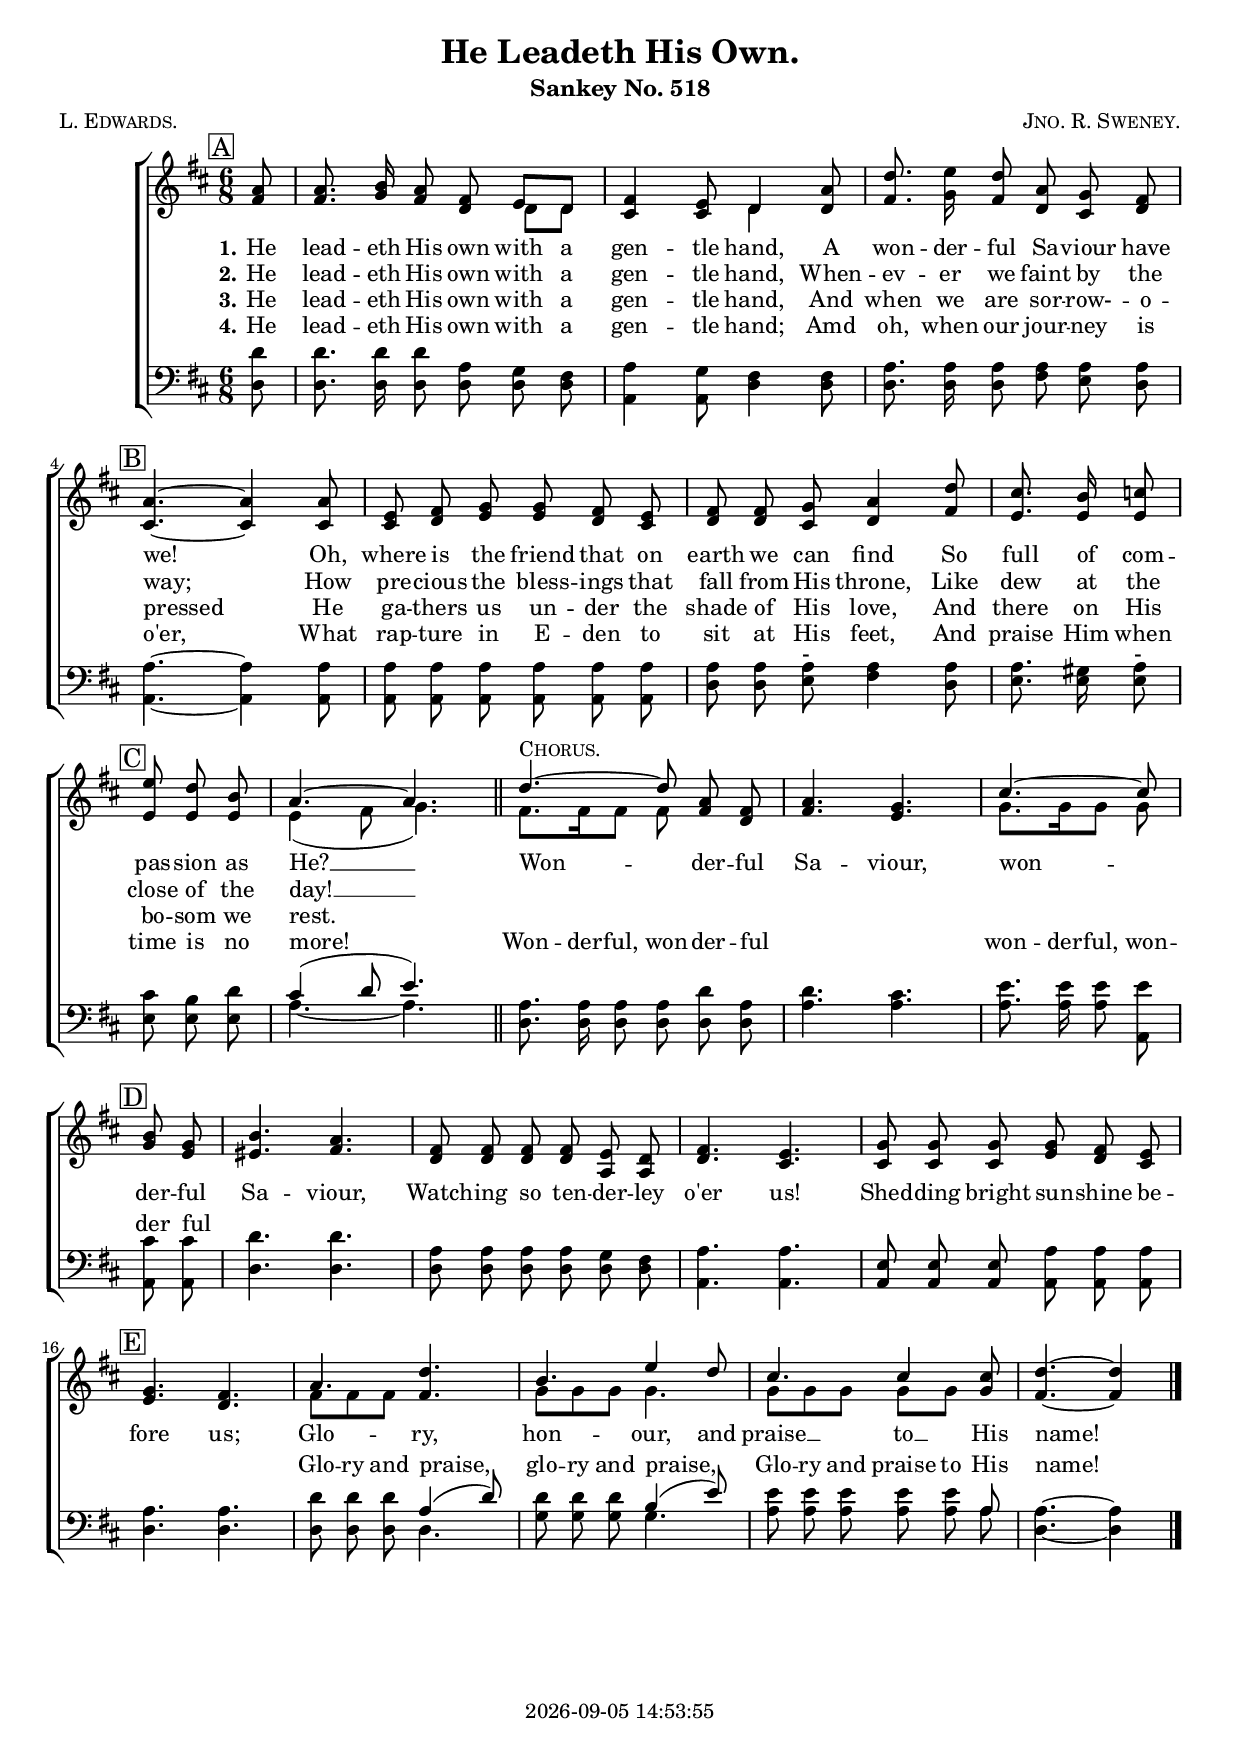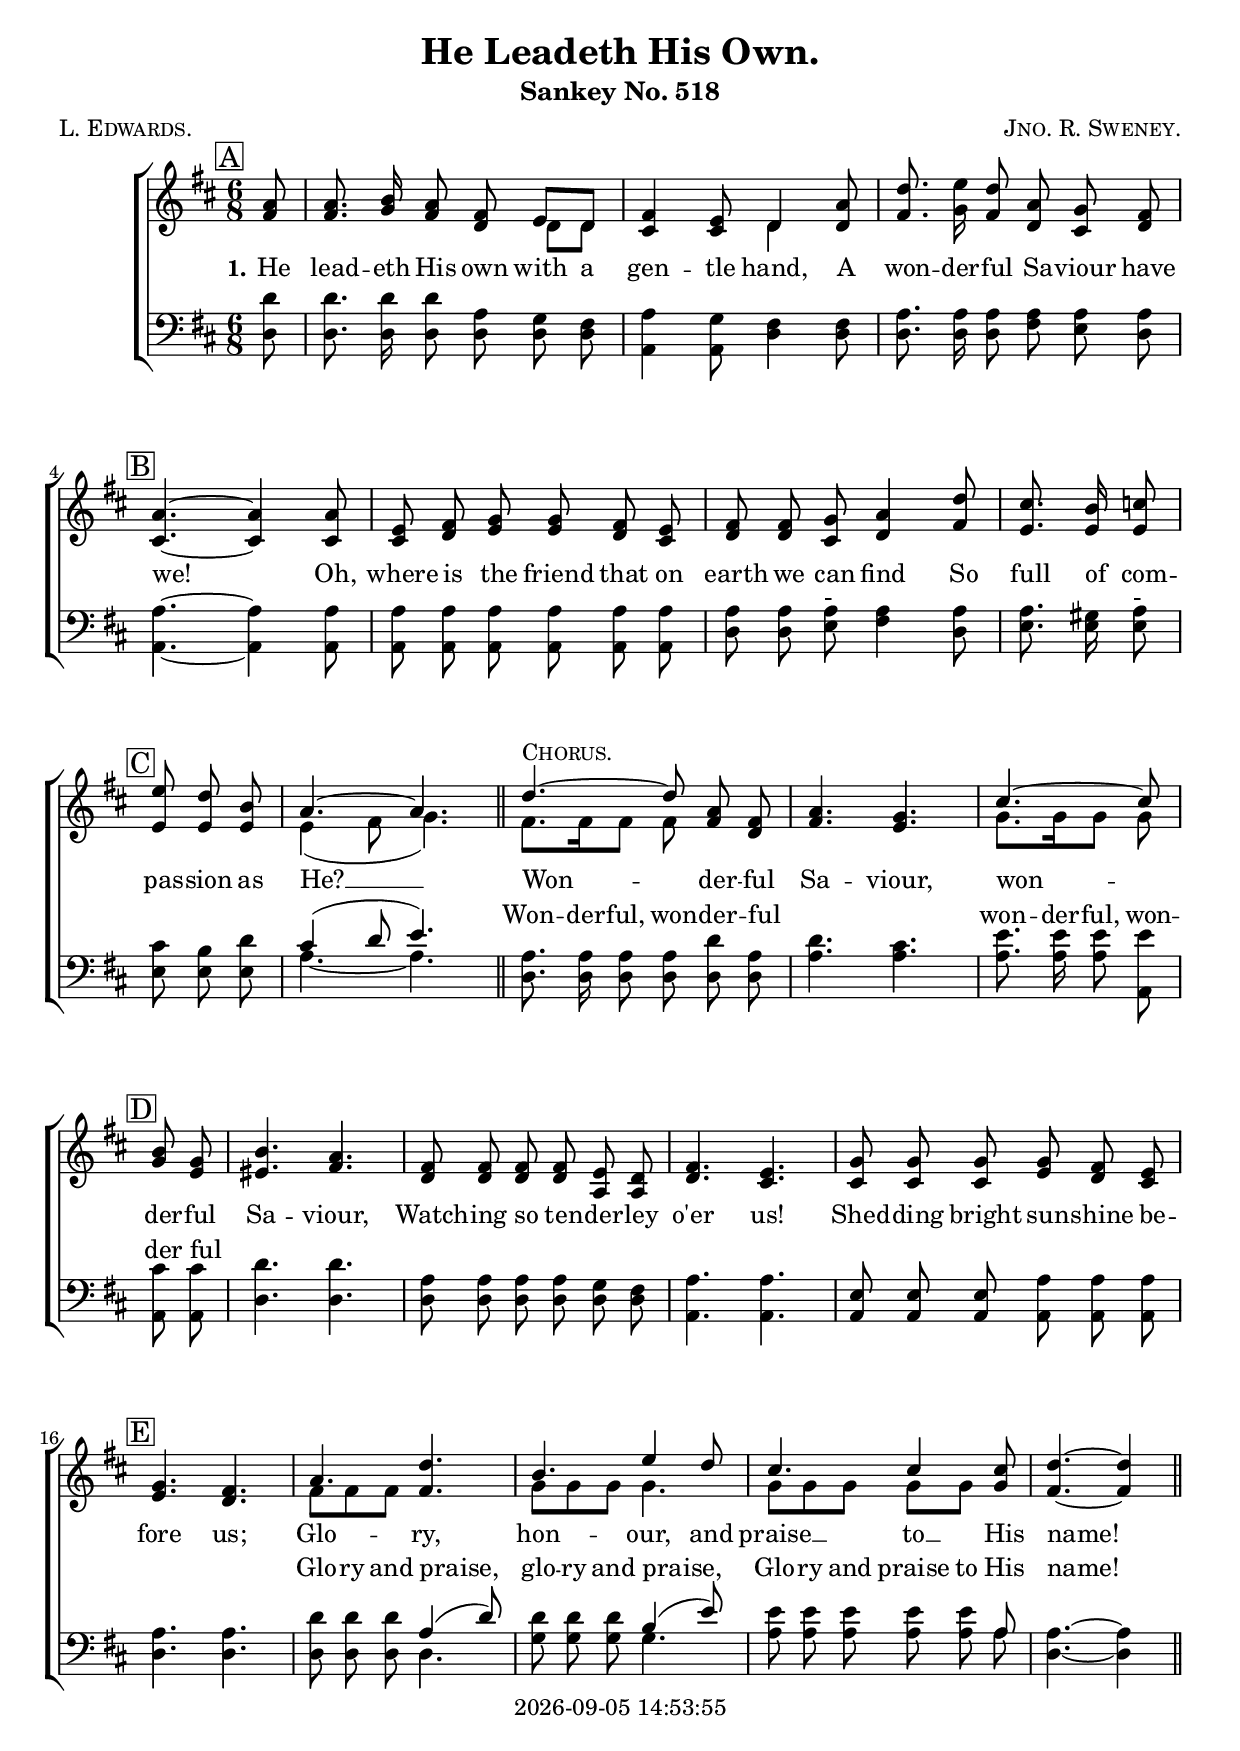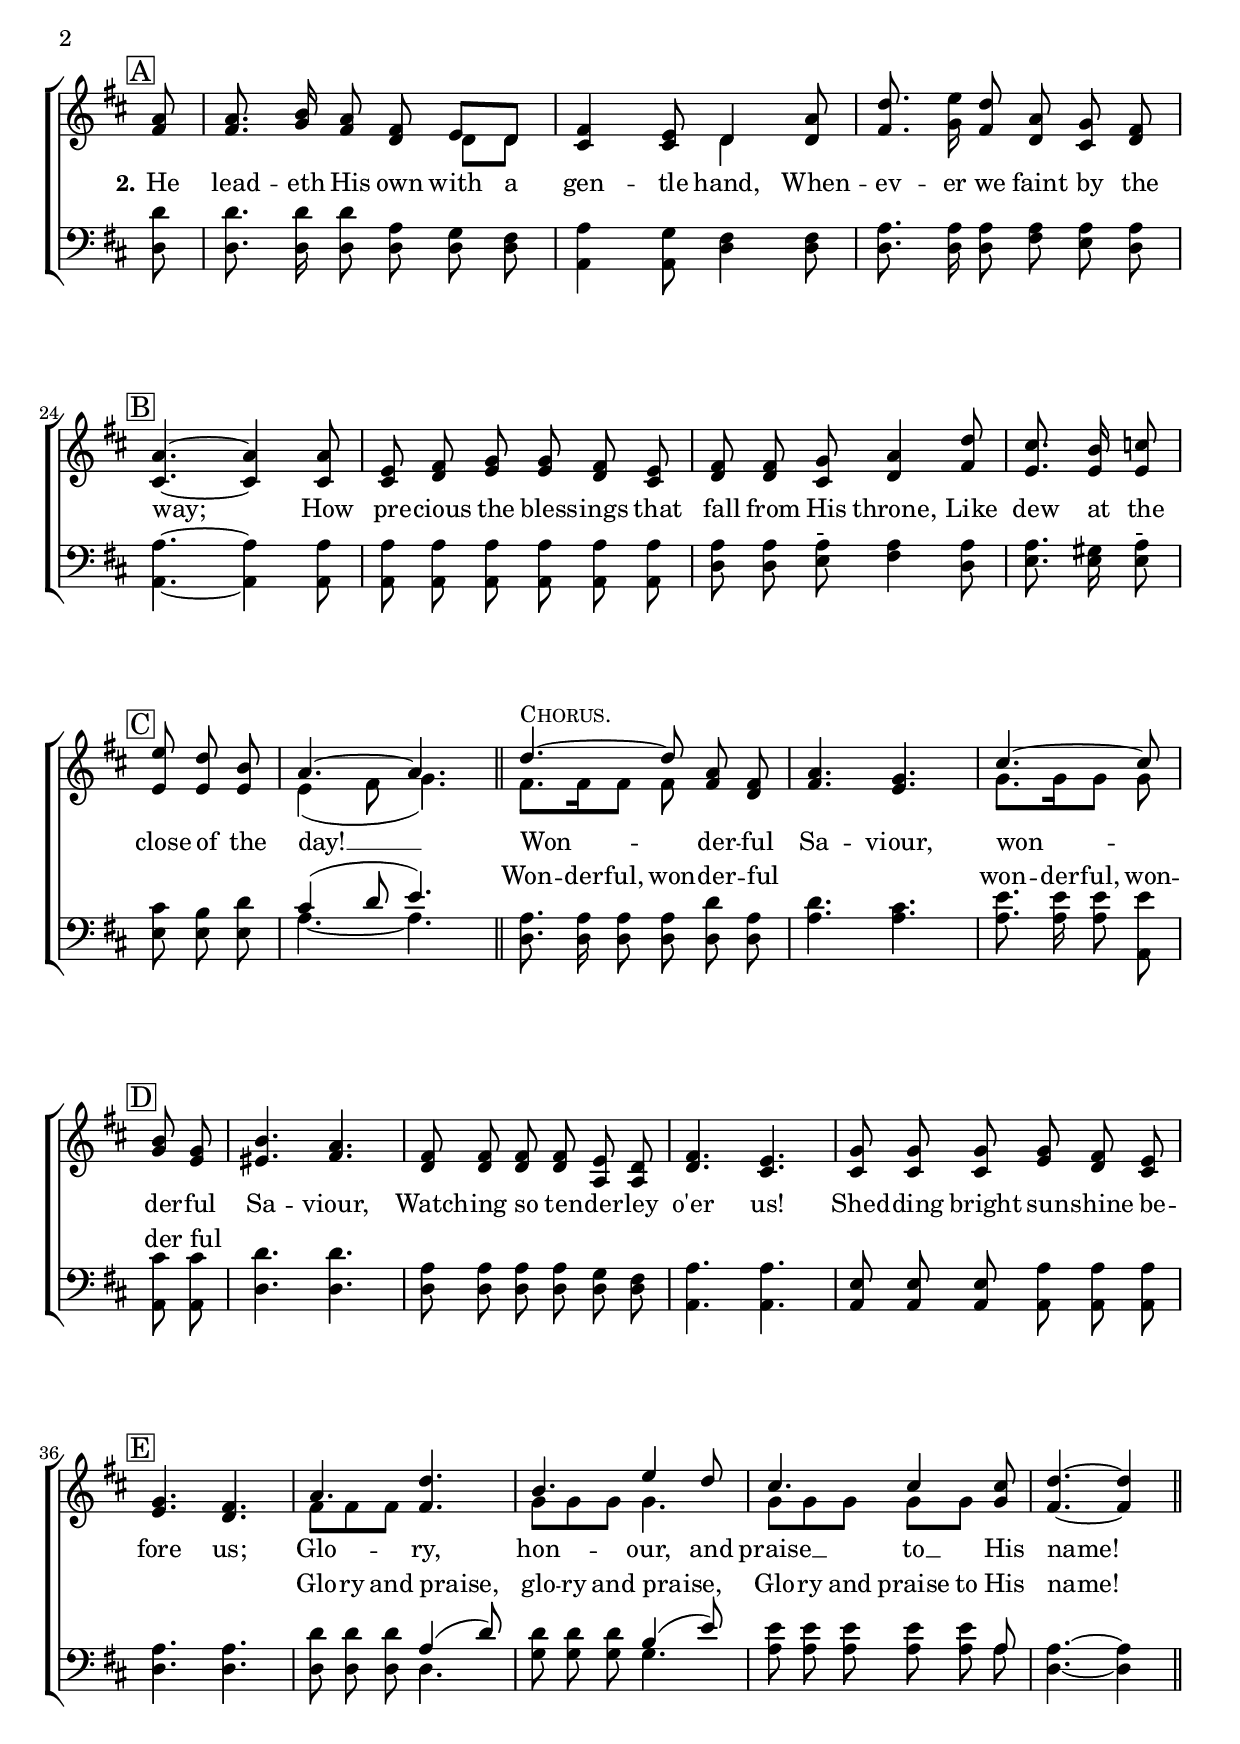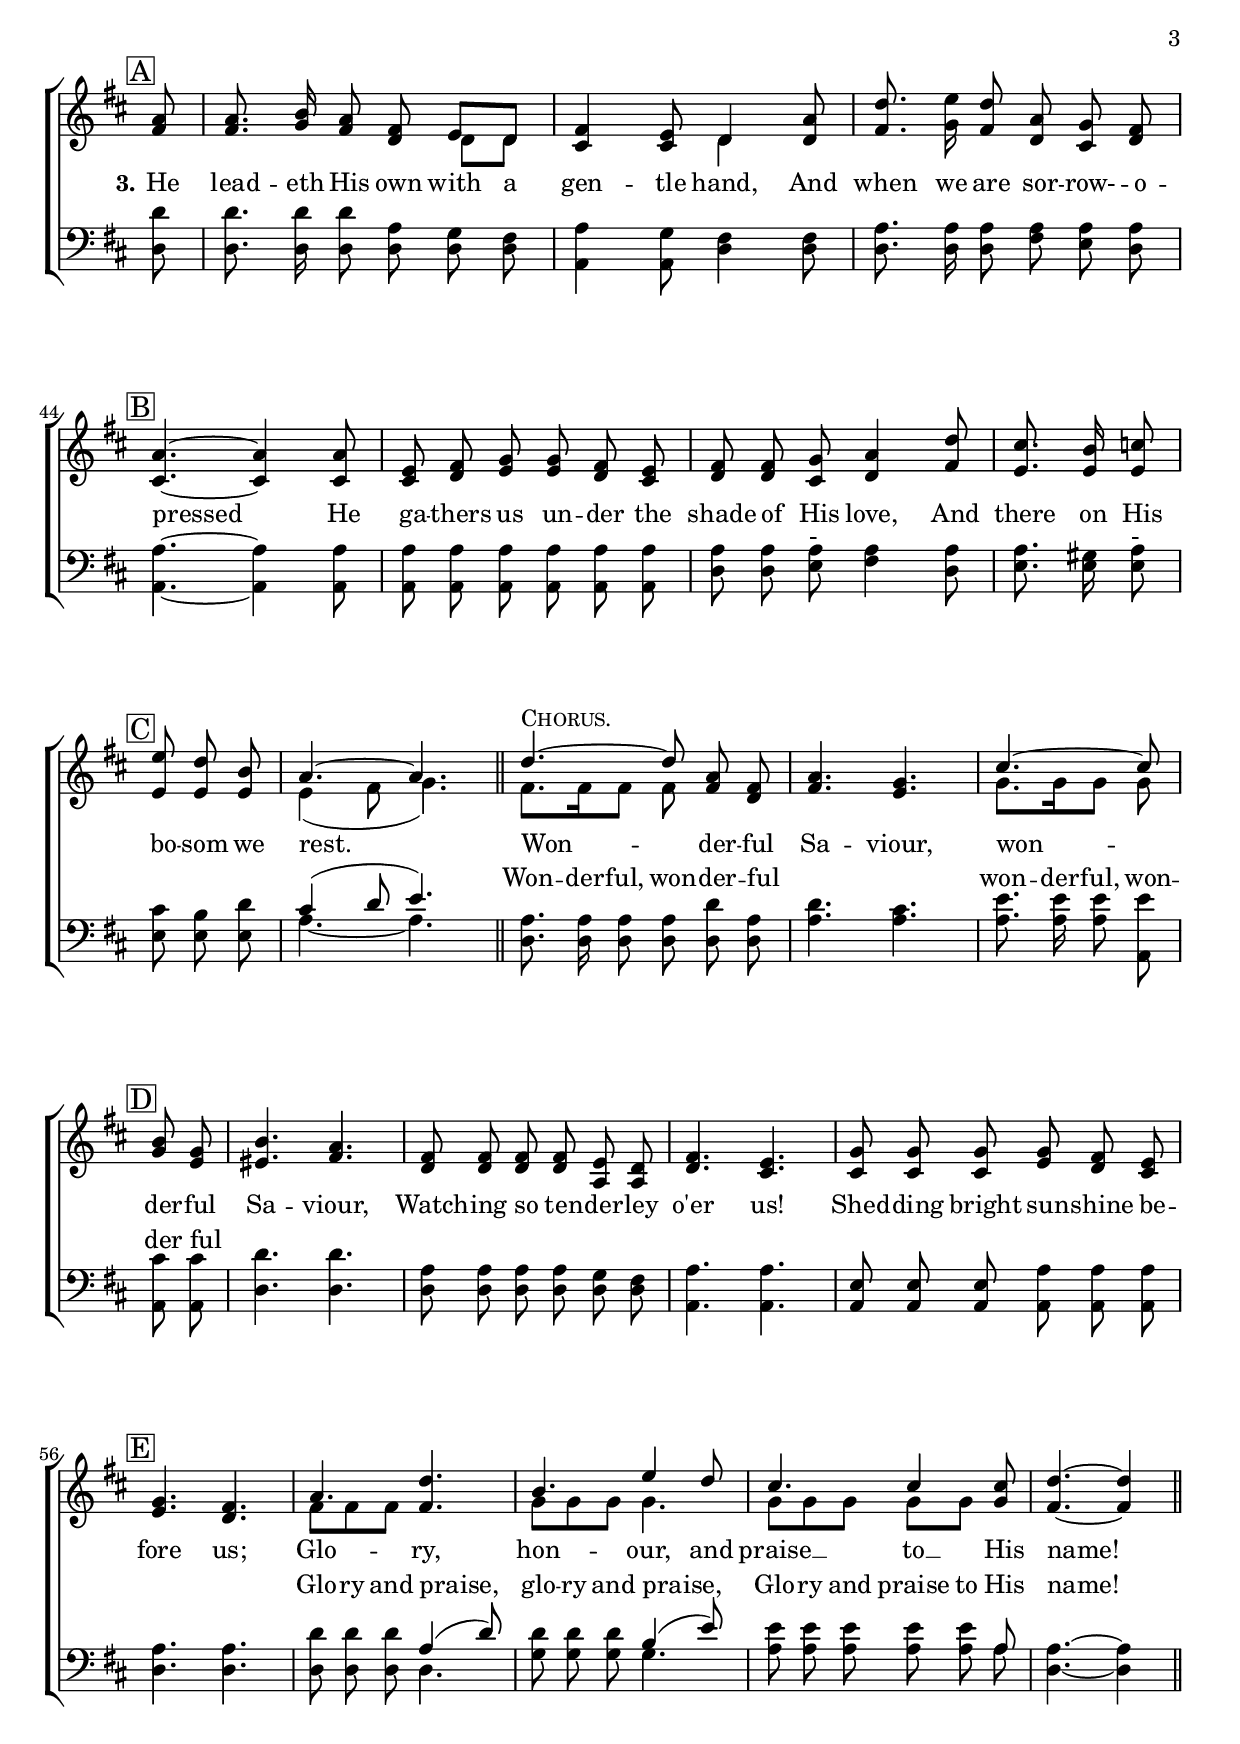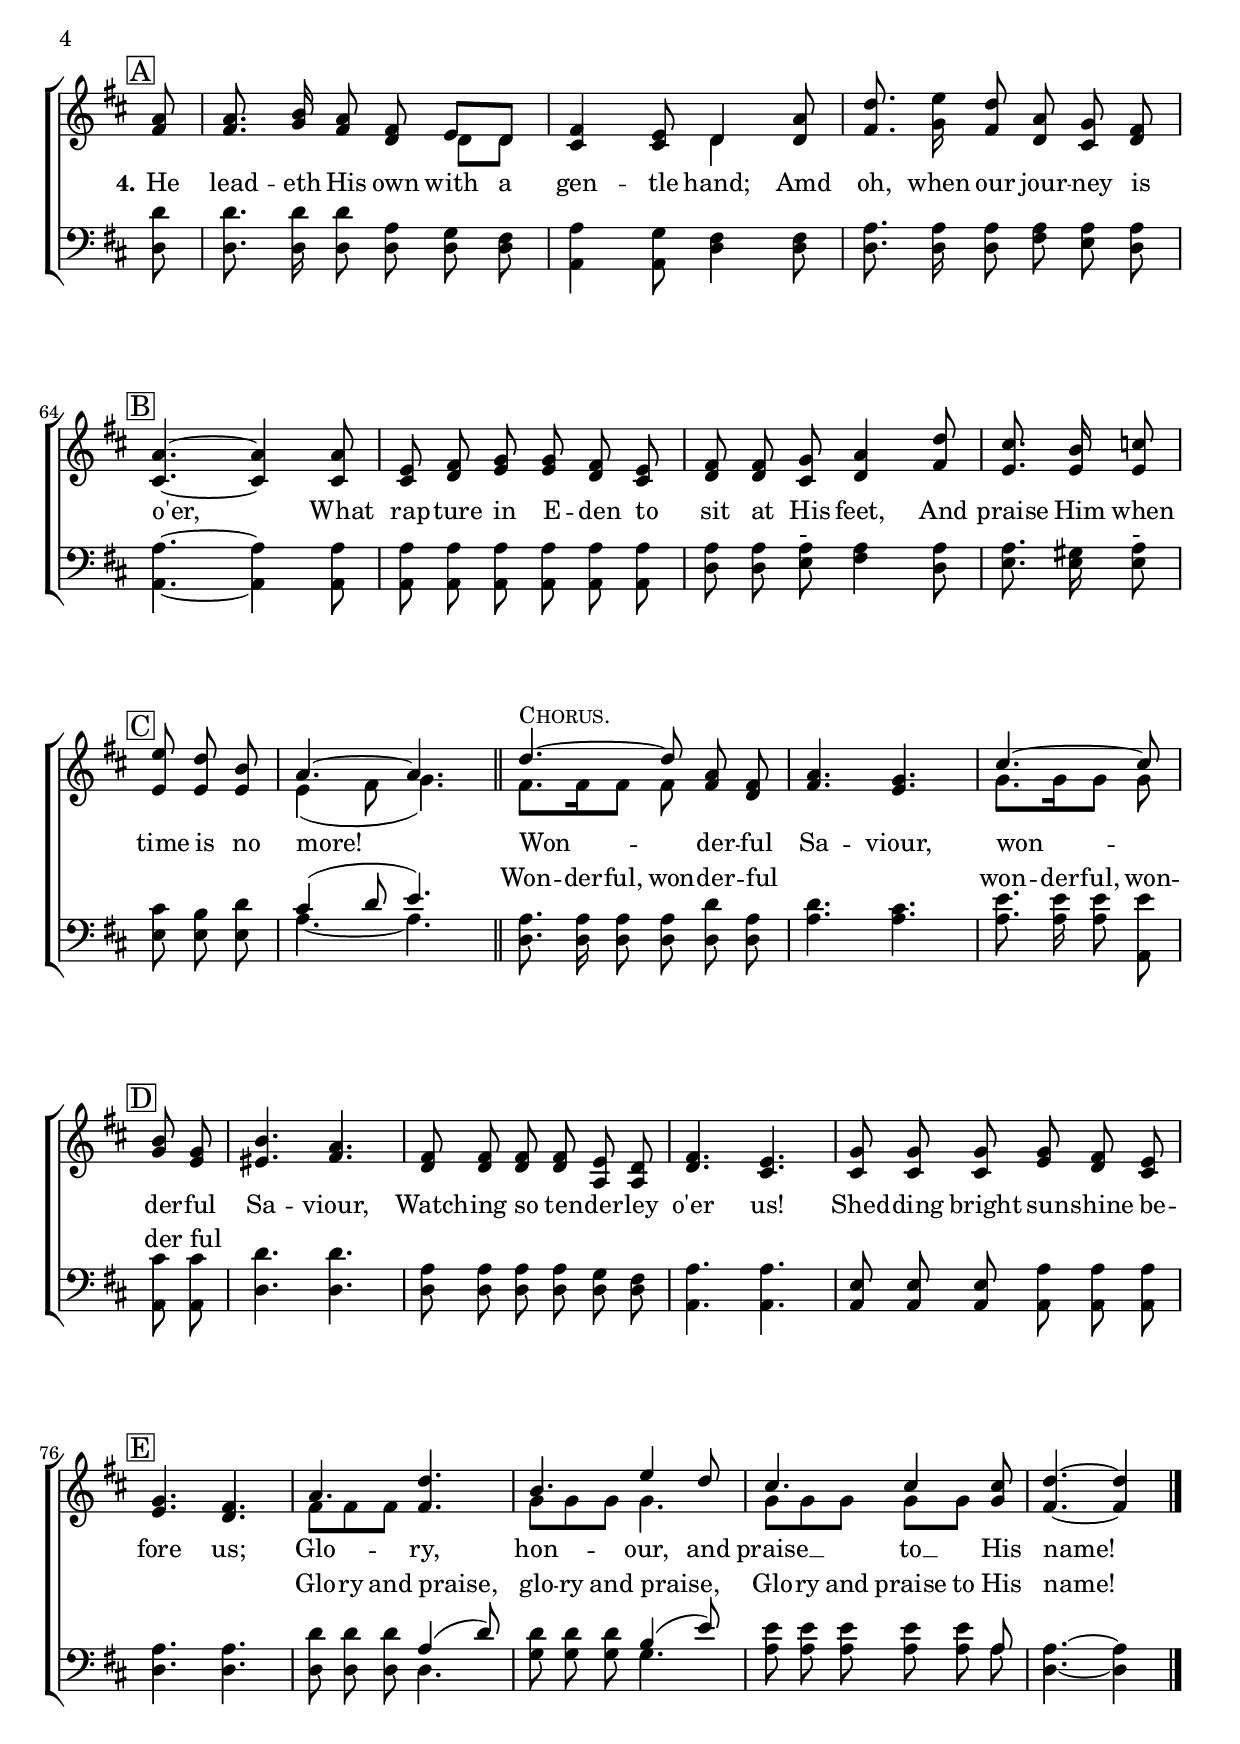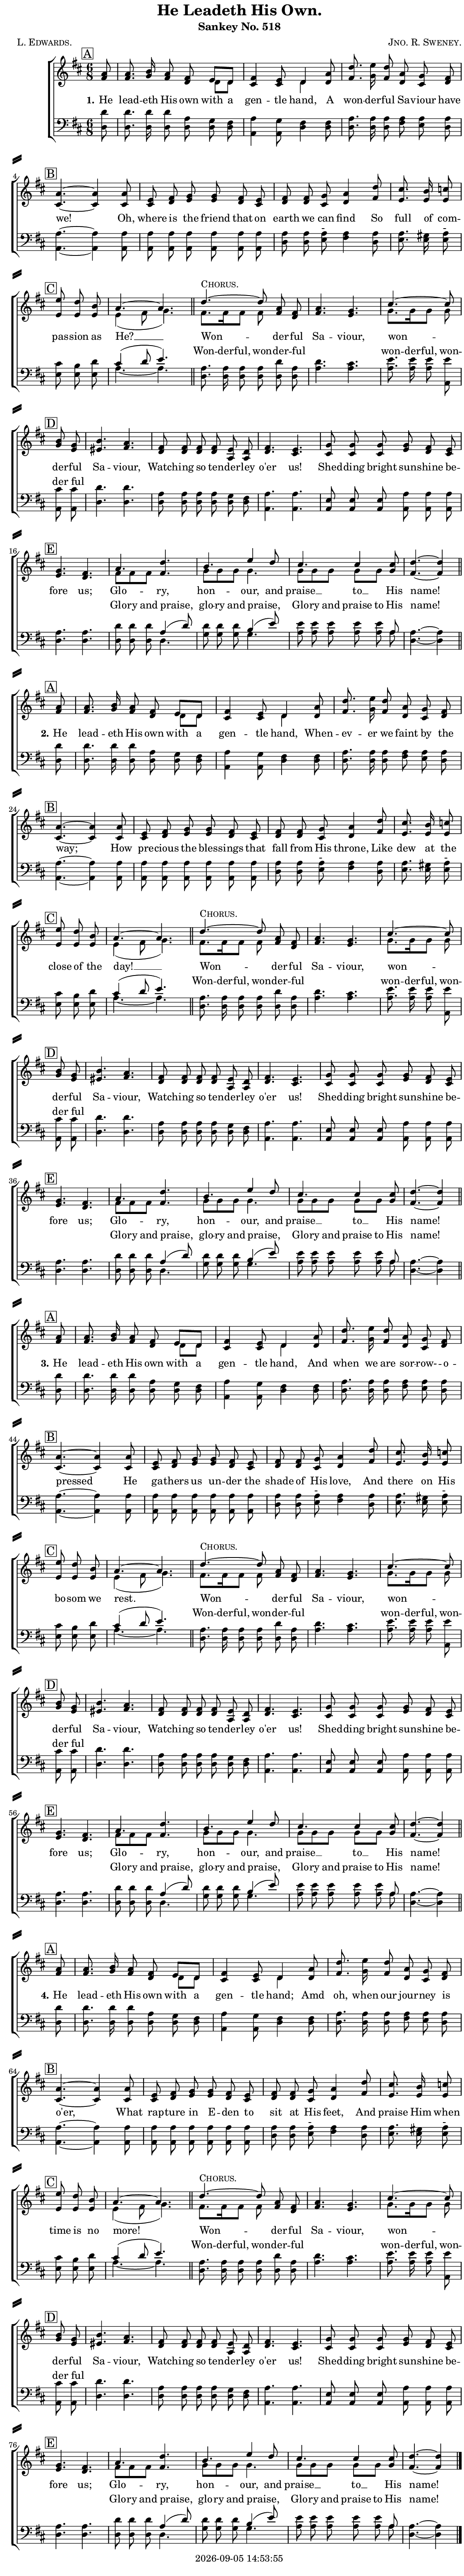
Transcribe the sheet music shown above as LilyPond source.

\version "2.22.1"

\include "articulate.ly"

today = #(strftime "%Y-%m-%d %H:%M:%S" (localtime (current-time)))

\header {
% centered at top
%  dedication  = "dedication"
  title       = "He Leadeth His Own."
  subtitle    = "Sankey No. 518"
%  subsubtitle = "Sankey 880 No. "
%  instrument  = "instrument"
  
% arrangement of following lines:
%
%  poet    composer
%  meter   arranger
%  piece       opus

  composer    = \markup\smallCaps "Jno. R. Sweney."
%  arranger    = "arranger"
%  opus        = "opus"

  poet        = \markup\smallCaps "L. Edwards."
%  meter       = \markup\smallCaps "meter"
%  piece       = \markup\smallCaps "piece"

% centered at bottom
% tagline     = "tagline" % default lilypond version
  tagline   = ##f
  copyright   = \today
}

global = {
  \key d \major
  \time 6/8
  \partial 8
}

RehearsalTrack = {
% \set Score.currentBarNumber = #5
  \mark \markup { \box "A" } s8  s2.*3
  \mark \markup { \box "B" }     s2.*3 s4.
  \mark \markup { \box "C" } s4. s2.*3 s2
  \mark \markup { \box "D" } s4  s2.*4
  \mark \markup { \box "E" }     s2.*4 s4. s4
}

TempoTrack = {
  \set Score.tempoHideNote = ##t
  \tempo 4=120
}

nl = { \bar "||" \break }

soprano = \relative {
  \autoBeamOff
  a'8 | 8. b16 a8 fis e d | fis4 e8 d4 a'8 | d8. e16 d8 a g fis |
  a4.~4 8 | e fis g g fis e | fis fis g a4 d8 | cis8. b16 c8 \bar "|" \break e d b |
  a4.~4. \bar "||" | d4.^\markup\smallCaps Chorus. ~8 a fis | a4. g | cis4.~8 \bar "|" \break b g |
  b4. a | fis8 8 8 8 e d | fis4. e | g8 8 8 8 fis e |
  g4. fis | a d | b e4 d8 | cis4. 4 8 | d4.~4
}

alto = \relative {
  \autoBeamOff
  fis'8 | 8. g16 fis8 d d d | cis4 8 d4 8 | fis8. g16 fis8 d cis d |
  cis4.~4 8 | 8 d e e d cis | d d cis d4 fis8 | e8. 16 8 8 8 8 |
  e4(fis8 g4.) | fis8. 16 8 8 8 d | fis4. e | g8. 16 8 8 8 e |
  eis4. fis | d8 8 8 8 a a | d4. cis | 8 8 8 e d cis |
  e4. d | fis8 8 8 4. | g8 8 8 4. | 8 8 8 8 8 8 | fis4.~4
}

tenor = \relative {
  \autoBeamOff
  d'8 | 8. 16 8 a g fis | a4 g8 fis4 8 | a8. 16 8 8 8 8 |
  a4.~4 8 | 8 8 8 8 8 8 | 8 8 8 4 8 | 8. gis16 a8  cis b d |
  cis4(d8 e4.) | a,8. 16 8 8 d a | d4. cis | e8. 16 8 8 cis8 8 |
  d4. 4. | a8 8 8 8 g fis | a4. 4. | e8 8 8 a a a |
  a4. 4. | d8 8 8 a4(d8) | 8 8 8 b4(e8) | 8 8 8 8 8 a, | 4.~4
}

bass = \relative {
  \autoBeamOff
  d8 | 8. 16 8 8 8 8 | a4 8 d4 8 | 8. 16 8 fis e d |
  a4.~4 8 | 8 8 8 8 8 8 | d d e fis4 d8 | e8. 16 8 8 8 8 |
  a4.~4. | d,8. 16 8 8 8 8 | a'4. 4. | 8. 16 8 a,8 8 8 |
  d4. 4. | 8 8 8 8 8 8 | a4. 4. | 8 8 8 8 8 8 |
  d4. 4. | 8 8 8 4. | g8 8 8 4. | a8 8 8 8 8 8 | d,4.~4
}

nom  = {   \set ignoreMelismata = ##t }
yesm = { \unset ignoreMelismata       }

chorus = \lyricmode {
  Won -- der -- ful Sa -- viour,
  won -- der -- ful Sa -- viour,
  Watch -- ing so ten -- der -- ley o'er us!
  Shed -- ding bright sun -- shine be -- fore us;
  Glo -- ry, hon -- our, and praise __ to __ His name!
}

chorusMen = \lyricmode {
  _ _ _ _ _ _ _ _ _ _
  _ _ _ _ _ _ _ _
  _ _ _ _ _ _ _ _ _ - _
  _ _ _ - _ _ _ _
  Won -- der -- ful, won -- der -- ful _ _
  won -- der -- ful, won -- der ful _ _
  _ _ _ _ _ _ _ _
  _ _ _ _ _ _ _ _
  Glo -- ry and praise, glo -- ry and praise,
  Glo -- ry and praise to His name!
}

verses = 4

wordsOne = \lyricmode {
  \set stanza = "1."
  He lead -- eth His own with a gen -- tle hand,
  A won -- der -- ful Sa -- viour have we!
  Oh, where is the friend that on earth we can find
  So full of com -- pas -- sion as He? __
}
  
wordsTwo = \lyricmode {
  \set stanza = "2."
  He lead -- eth His own with a gen -- tle hand,
  When -- ev -- er we faint by the way;
  How pre -- cious the bless -- ings that fall from His throne,
  Like dew at the close of the day! __
}
  
wordsThree = \lyricmode {
  \set stanza = "3."
  He lead -- eth His own with a gen -- tle hand,
  And when we are sor -- row- -- o -- pressed
  He ga -- thers us un -- der the shade of His love,
  And there on His bo -- som we rest.
}
  
wordsFour = \lyricmode {
  \set stanza = "4."
  He lead -- eth His own with a gen -- tle hand;
  Amd oh, when our jour -- ney is o'er,
  What rap -- ture in E -- den to sit at His feet,
  And praise Him when time is no more!
}
  
wordsMidi = \lyricmode {
  \set stanza = "1."
  "He " lead "eth " "His " "own " "with " "a " gen "tle " "hand, "
  "\nA " won der "ful " Sa "viour " "have " "we! "
  "\nOh, " "where " "is " "the " "friend " "that " "on " "earth " "we " "can " "find "
  "\nSo " "full " "of " com pas "sion " "as " "He? " 
  "\nWon" der "ful " Sa "viour, "
  "\nwon" der "ful " Sa "viour, "
  "\nWatch" "ing " "so " ten der "ley " "o'er " "us! "
  "\nShed" "ding " "bright " sun "shine " be "fore " "us; "
  "\nGlo" "ry, " hon "our, " "and " "praise "  "to "  "His " "name!\n"

  \set stanza = "2."
  "\nHe " lead "eth " "His " "own " "with " "a " gen "tle " "hand, "
  "\nWhen" ev "er " "we " "faint " "by " "the " "way; "
  "\nHow " pre "cious " "the " bless "ings " "that " "fall " "from " "His " "throne, "
  "\nLike " "dew " "at " "the " "close " "of " "the " "day! " 
  "\nWon" der "ful " Sa "viour, "
  "\nwon" der "ful " Sa "viour, "
  "\nWatch" "ing " "so " ten der "ley " "o'er " "us! "
  "\nShed" "ding " "bright " sun "shine " be "fore " "us; "
  "\nGlo" "ry, " hon "our, " "and " "praise "  "to "  "His " "name!\n"

  \set stanza = "3."
  "\nHe " lead "eth " "His " "own " "with " "a " gen "tle " "hand, "
  "\nAnd " "when " "we " "are " sor row- o "pressed "
  "\nHe " ga "thers " "us " un "der " "the " "shade " "of " "His " "love, "
  "\nAnd " "there " "on " "His " bo "som " "we " "rest. "
  "\nWon" der "ful " Sa "viour, "
  "\nwon" der "ful " Sa "viour, "
  "\nWatch" "ing " "so " ten der "ley " "o'er " "us! "
  "\nShed" "ding " "bright " sun "shine " be "fore " "us; "
  "\nGlo" "ry, " hon "our, " "and " "praise "  "to "  "His " "name!\n"

  \set stanza = "4."
  "\nHe " lead "eth " "His " "own " "with " "a " gen "tle " "hand; "
  "\nAmd " "oh, " "when " "our " jour "ney " "is " "o'er, "
  "\nWhat " rap "ture " "in " E "den " "to " "sit " "at " "His " "feet, "
  "\nAnd " "praise " "Him " "when " "time " "is " "no " "more! "
  "\nWon" der "ful " Sa "viour, "
  "\nwon" der "ful " Sa "viour, "
  "\nWatch" "ing " "so " ten der "ley " "o'er " "us! "
  "\nShed" "ding " "bright " sun "shine " be "fore " "us; "
  "\nGlo" "ry, " hon "our, " "and " "praise "  "to "  "His " "name! "
}

wordsMidiMen = \lyricmode {
  \set stanza = "1."
  "He " lead "eth " "His " "own " "with " "a " gen "tle " "hand, "
  "\nA " won der "ful " Sa "viour " "have " "we! "
  "\nOh, " "where " "is " "the " "friend " "that " "on " "earth " "we " "can " "find "
  "\nSo " "full " "of " com pas "sion " "as " "He? " 
  "\nWon" der "ful, " won der "ful " Sa "viour, "
  "\nwon" der "ful, " won der "ful " Sa "viour, "
  "\nWatch" "ing " "so " ten der "ley " "o'er " "us! "
  "\nShed" "ding " "bright " sun "shine " be "fore " "us; "
  "\nGlo" "ry, " "and " "praise, " glo "ry, " "and " "praise, "
  "\nGlo" "ry " "and " "praise " "to " "His " "name!\n"

  \set stanza = "2."
  "\nHe " lead "eth " "His " "own " "with " "a " gen "tle " "hand, "
  "\nWhen" ev "er " "we " "faint " "by " "the " "way; "
  "\nHow " pre "cious " "the " bless "ings " "that " "fall " "from " "His " "throne, "
  "\nLike " "dew " "at " "the " "close " "of " "the " "day! " 
  "\nWon" der "ful, " won der "ful " Sa "viour, "
  "\nwon" der "ful, " won der "ful " Sa "viour, "
  "\nWatch" "ing " "so " ten der "ley " "o'er " "us! "
  "\nShed" "ding " "bright " sun "shine " be "fore " "us; "
  "\nGlo" "ry, " "and " "praise, " glo "ry, " "and " "praise, "
  "\nGlo" "ry " "and " "praise " "to " "His " "name!\n"

  \set stanza = "3."
  "\nHe " lead "eth " "His " "own " "with " "a " gen "tle " "hand, "
  "\nAnd " "when " "we " "are " sor row- o "pressed "
  "\nHe " ga "thers " "us " un "der " "the " "shade " "of " "His " "love, "
  "\nAnd " "there " "on " "His " bo "som " "we " "rest. "
  "\nWon" der "ful, " won der "ful " Sa "viour, "
  "\nwon" der "ful, " won der "ful " Sa "viour, "
  "\nWatch" "ing " "so " ten der "ley " "o'er " "us! "
  "\nShed" "ding " "bright " sun "shine " be "fore " "us; "
  "\nGlo" "ry, " "and " "praise, " glo "ry, " "and " "praise, "
  "\nGlo" "ry " "and " "praise " "to " "His " "name!\n"

  \set stanza = "4."
  "\nHe " lead "eth " "His " "own " "with " "a " gen "tle " "hand; "
  "\nAmd " "oh, " "when " "our " jour "ney " "is " "o'er, "
  "\nWhat " rap "ture " "in " E "den " "to " "sit " "at " "His " "feet, "
  "\nAnd " "praise " "Him " "when " "time " "is " "no " "more! "
  "\nWon" der "ful, " won der "ful " Sa "viour, "
  "\nwon" der "ful, " won der "ful " Sa "viour, "
  "\nWatch" "ing " "so " ten der "ley " "o'er " "us! "
  "\nShed" "ding " "bright " sun "shine " be "fore " "us; "
  "\nGlo" "ry, " "and " "praise, " glo "ry, " "and " "praise, "
  "\nGlo" "ry " "and " "praise " "to " "His " "name! "
}

\book {
  \bookOutputSuffix "midi-sop"
  \score {
%    \articulate
        \new ChoirStaff <<
                                % Soprano staff
          \new Staff = soprano
          <<
            \new Voice { \repeat unfold \verses \TempoTrack     }
            \new Voice { \global \repeat unfold \verses \soprano \bar "|." }
            \addlyrics \wordsMidi
          >>
                                % Alto staff
          \new Staff = alto
          <<
            \new Voice { \global \repeat unfold \verses { \alto \nl } \bar "|." }
          >>
                                % Tenor staff
          \new Staff = tenor
          <<
            \clef "treble_8"
            \new Voice { \global \repeat unfold \verses \tenor }
          >>
                                % Bass staff
          \new Staff = bass
          <<
            \clef "bass"
            \new Voice { \global \repeat unfold \verses \bass }
          >>
        >>
    \midi {}
  }
}

\book {
  \bookOutputSuffix "midi"
  \score {
%    \articulate
        \new ChoirStaff <<
                                % Soprano staff
          \new Staff = soprano
          <<
            \new Voice { \repeat unfold \verses \TempoTrack     }
            \new Voice { \global \repeat unfold \verses \soprano \bar "|." }
          >>
                                % Alto staff
          \new Staff = alto
          <<
            \new Voice { \global \repeat unfold \verses { \alto \nl } \bar "|." }
          >>
                                % Tenor staff
          \new Staff = tenor
          <<
            \clef "treble_8"
            \new Voice { \global \repeat unfold \verses \tenor }
            \addlyrics \wordsMidiMen
          >>
                                % Bass staff
          \new Staff = bass
          <<
            \clef "bass"
            \new Voice { \global \repeat unfold \verses \bass }
          >>
        >>
    \midi {}
  }
}

#(set-global-staff-size 18)

\book {
  \bookOutputSuffix "repeat"
  \score {
        \new ChoirStaff <<
                                  % Joint soprano/alto staff
          \new Staff = women \with { printPartCombineTexts = ##f }
          <<
            \new Voice \RehearsalTrack
            \new Voice \TempoTrack
            \new NullVoice = "aligner" \soprano
            \new Voice \partCombine #'(2 . 88) { \global \soprano \bar "|." } { \global \alto }
            \new Lyrics \lyricsto "aligner" { \wordsOne \chorus }
            \new Lyrics \lyricsto "aligner"   \wordsTwo
            \new Lyrics \lyricsto "aligner"   \wordsThree
            \new Lyrics \lyricsto "aligner"   \wordsFour
          >>
                                  % Joint tenor/bass staff
          \new Staff = men \with { printPartCombineTexts = ##f }
          <<
            \clef "bass"
            \new Voice \partCombine #'(2 . 88) { \global \tenor } { \global \bass }
            \new NullVoice = alignerT { \tenor }
          >>
          \new Lyrics \with {alignAboveContext = men} \lyricsto alignerT \chorusMen
        >>
    \layout {
      indent = 1.5\cm
      \pointAndClickOff
      \context {
        \Staff \RemoveAllEmptyStaves
      }
    }
  }
}

#(set-global-staff-size 20)

singlescore = {
        \new ChoirStaff <<
                                  % Joint soprano/alto staff
          \new Staff = women \with { printPartCombineTexts = ##f }
          <<
            \new Voice { \repeat unfold \verses \RehearsalTrack }
            \new Voice { \repeat unfold \verses \TempoTrack }
            \new NullVoice = "aligner" { \repeat unfold \verses \soprano }
            \new Voice \partCombine #'(2 . 88) { \global \repeat unfold \verses \soprano \bar "|." }
                                    { \global \repeat unfold \verses { \alto \nl } \bar "|." }
            \new Lyrics \lyricsto "aligner" { \wordsOne   \chorus
                                              \wordsTwo   \chorus
                                              \wordsThree \chorus
                                              \wordsFour  \chorus
                                            }
          >>
                                  % Joint tenor/bass staff
          \new Staff = men \with { printPartCombineTexts = ##f }
          <<
            \clef "bass"
            \new Voice \partCombine #'(2 . 88) { \global \repeat unfold \verses \tenor }
                                    { \global \repeat unfold \verses \bass }
            \new NullVoice = alignerT { \repeat unfold \verses \tenor }
          >>
          \new Lyrics \with {alignAboveContext = men} \lyricsto alignerT { \repeat unfold \verses \chorusMen }
        >>
}

\book {
  \bookOutputSuffix "single"
  \score {
    \singlescore
    \layout {
      indent = 1.5\cm
      \pointAndClickOff
      \context {
        \Staff \RemoveAllEmptyStaves
      }
    }
  }
}

\book {
  \bookOutputSuffix "singlepage"
  \paper {
    top-margin = 0
    left-margin = 7
    right-margin = 1
    paper-width = 190\mm
    page-breaking = #ly:one-page-breaking
    system-system-spacing.basic-distance = #15
    system-separator-markup = \slashSeparator
  }
  \score {
    \singlescore
    \layout {
      indent = 1.5\cm
      \pointAndClickOff
      \context {
        \Staff \RemoveAllEmptyStaves
      }
    }
  }
}
